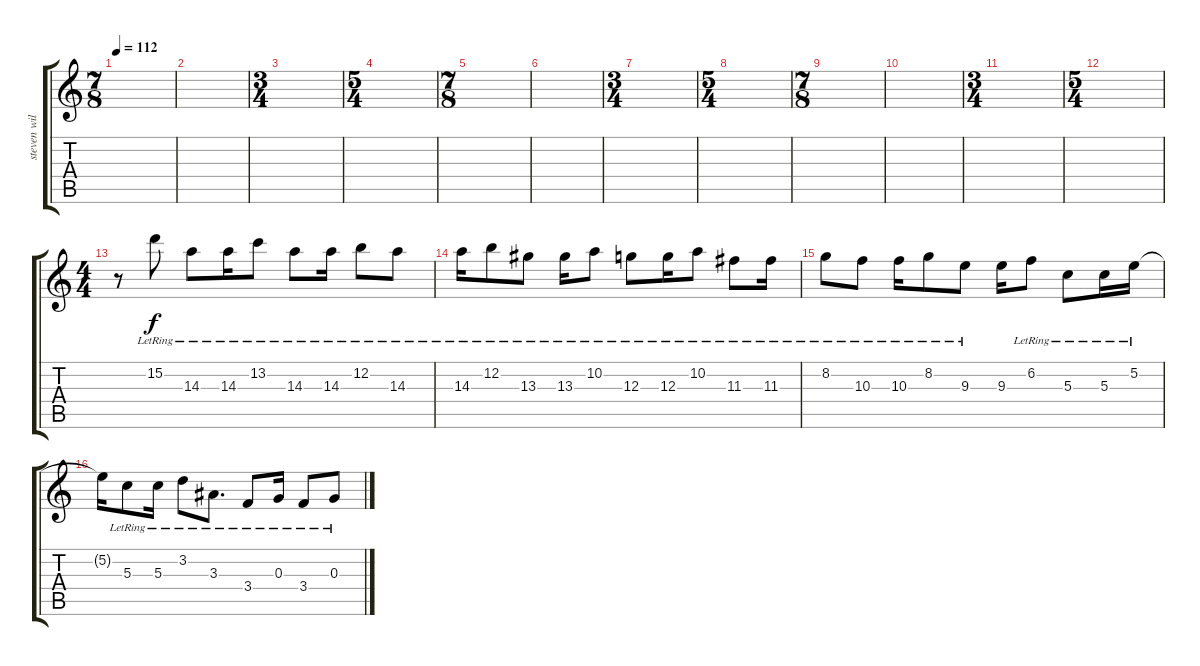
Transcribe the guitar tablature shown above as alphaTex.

\track ("steven wilson" "steven wil") {instrument electricguitarjazz}
\staff {score tabs}
\tuning (E4 B3 G3 D3 A2 E2) {hide}
\ts (7 8)
\tempo 112
\clef g2
\ks c
|
|
\ts (3 4)
|
\ts (5 4)
|
\ts (7 8)
|
|
\ts (3 4)
|
\ts (5 4)
|
\ts (7 8)
|
|
\ts (3 4)
|
\ts (5 4)
|
\ts (4 4)
r.8 15.2{lr}.8 14.3{lr}.8 14.3{lr}.16 13.2{lr}.8 14.3{lr}.8 14.3{lr}.16 12.2{lr}.8 14.3{lr}.8 |
14.3{lr}.16 12.2{lr}.8 13.3{lr}.8 13.3{lr}.16 10.2{lr}.8 12.3{lr}.8 12.3{lr}.16 10.2{lr}.8 11.3{lr}.8 11.3{lr}.16 |
8.2{lr}.8 10.3{lr}.8 10.3{lr}.16 8.2{lr}.8 9.3{lr}.8 9.3.16 6.2{lr}.8 5.3{lr}.8 5.3{lr}.16 5.2{lr}.16 |
5.2{t}.16 5.3{lr}.8 5.3{lr}.16 3.2{lr}.8 3.3{lr}.8{d} 3.4{lr}.8 0.3{lr}.16 3.4{lr}.8 0.3{lr}.8
